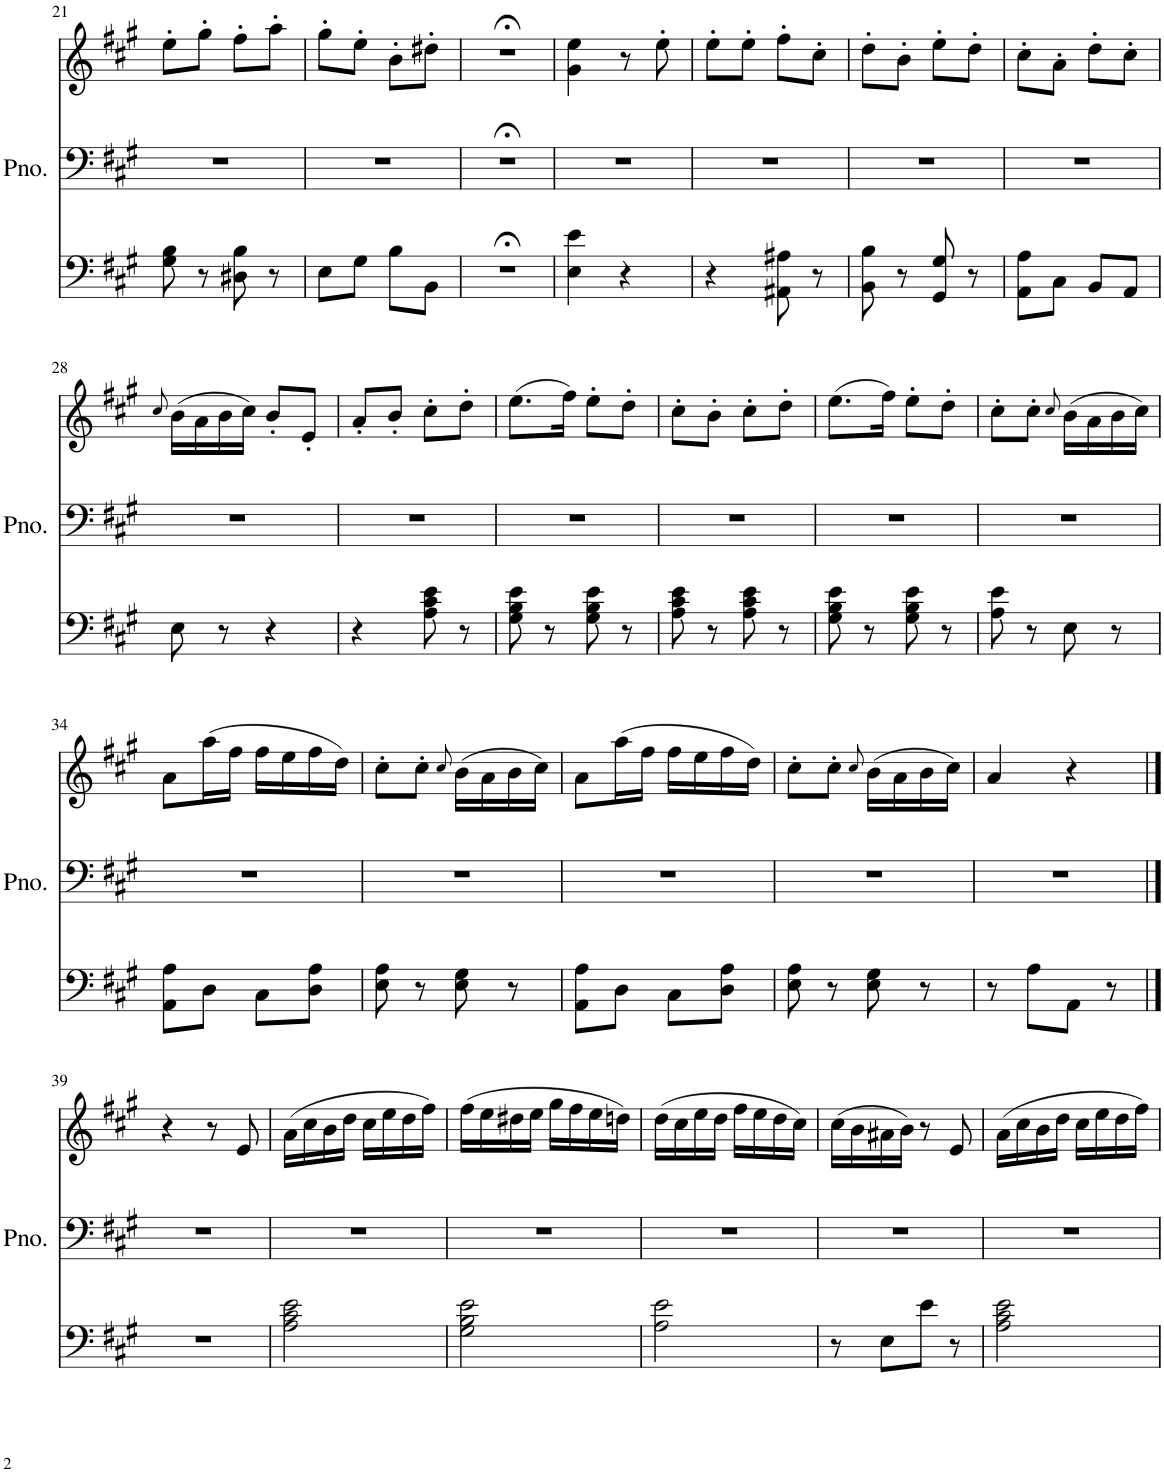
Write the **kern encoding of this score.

**kern	**kern	**kern
*part1	*part1	*part1
*staff3	*staff2	*staff1
*I"Piano	*	*
*I'Pno.	*	*
!!LO:PB:g=z
*clefF4	*clefF4	*clefG2
*k[f#c#g#]	*k[f#c#g#]	*k[f#c#g#]
*M2/4	*M2/4	*M2/4
=21	=21	=21
8G#\ 8B\	2r	8ee'\L
8r	.	8gg#'\J
8D#X\ 8B\	.	8ff#'\L
8r	.	8aa'\J
=22	=22	=22
8E\L	2r	8gg#'\L
8G#\J	.	8ee'\J
8B\L	.	8b'\L
8BB\J	.	8dd#X'\J
=23	=23	=23
2r;<	2r;<	2r;<
=24	=24	=24
4E\ 4e\	2r	4g#\ 4ee\
4r	.	8r
.	.	8ee'\
=25	=25	=25
4r	2r	8ee'\L
.	.	8ee'\J
8AA#X\ 8A#X\	.	8ff#'\L
8r	.	8cc#'\J
=26	=26	=26
8BB\ 8B\	2r	8dd'\L
8r	.	8b'\J
8GG#/ 8G#/	.	8ee'\L
8r	.	8dd'\J
=27	=27	=27
8AA\ 8A\L	2r	8cc#'\L
8C#\J	.	8a'\J
8BB/L	.	8dd'\L
8AA/J	.	8cc#'\J
!!LO:LB:g=z
=28	=28	=28
.	.	8qcc#/
8E\	2r	(16b\LL
.	.	16a\
8r	.	16b\
.	.	16cc#\JJ)
4r	.	8b'/L
.	.	8e'/J
=29	=29	=29
4r	2r	8a'/L
.	.	8b'/J
8A\ 8c#\ 8e\	.	8cc#'\L
8r	.	8dd'\J
=30	=30	=30
8G#\ 8B\ 8e\	2r	(8.ee\L
8r	.	.
.	.	16ff#\Jk)
8G#\ 8B\ 8e\	.	8ee'\L
8r	.	8dd'\J
=31	=31	=31
8A\ 8c#\ 8e\	2r	8cc#'\L
8r	.	8b'\J
8A\ 8c#\ 8e\	.	8cc#'\L
8r	.	8dd'\J
=32	=32	=32
8G#\ 8B\ 8e\	2r	(8.ee\L
8r	.	.
.	.	16ff#\Jk)
8G#\ 8B\ 8e\	.	8ee'\L
8r	.	8dd'\J
=33	=33	=33
8A\ 8e\	2r	8cc#'\L
8r	.	8cc#'\J
.	.	8qcc#/
8E\	.	(16b\LL
.	.	16a\
8r	.	16b\
.	.	16cc#\JJ)
!!LO:LB:g=z
=34	=34	=34
8AA\ 8A\L	2r	8a\L
8D\J	.	(16aa\L
.	.	16ff#\JJ
8C#\L	.	16ff#\LL
.	.	16ee\
8D\ 8A\J	.	16ff#\
.	.	16dd\JJ)
=35	=35	=35
8E\ 8A\	2r	8cc#'\L
8r	.	8cc#'\J
.	.	8qcc#/
8E\ 8G#\	.	(16b\LL
.	.	16a\
8r	.	16b\
.	.	16cc#\JJ)
=36	=36	=36
8AA\ 8A\L	2r	8a\L
8D\J	.	(16aa\L
.	.	16ff#\JJ
8C#\L	.	16ff#\LL
.	.	16ee\
8D\ 8A\J	.	16ff#\
.	.	16dd\JJ)
=37	=37	=37
8E\ 8A\	2r	8cc#'\L
8r	.	8cc#'\J
.	.	8qcc#/
8E\ 8G#\	.	(16b\LL
.	.	16a\
8r	.	16b\
.	.	16cc#\JJ)
=38	=38	=38
8r	2r	4a/
8A\L	.	.
8AA\J	.	4r
8r	.	.
!!LO:LB:g=z
==39	==39	==39
2r	2r	4r
.	.	8r
.	.	8e/
=40	=40	=40
2A\ 2c#\ 2e\	2r	(16a\LL
.	.	16cc#\
.	.	16b\
.	.	16dd\JJ
.	.	16cc#\LL
.	.	16ee\
.	.	16dd\
.	.	16ff#\JJ)
=41	=41	=41
2G#\ 2B\ 2e\	2r	(16ff#\LL
.	.	16ee\
.	.	16dd#X\
.	.	16ee\JJ
.	.	16gg#\LL
.	.	16ff#\
.	.	16ee\
.	.	16ddn\JJ)
=42	=42	=42
2A\ 2e\	2r	(16dd\LL
.	.	16cc#\
.	.	16ee\
.	.	16dd\JJ
.	.	16ff#\LL
.	.	16ee\
.	.	16dd\
.	.	16cc#\JJ)
=43	=43	=43
8r	2r	(16cc#\LL
.	.	16b\
8E\L	.	16a#X\
.	.	16b\JJ)
8e\J	.	8r
8r	.	8e/
=44	=44	=44
2A\ 2c#\ 2e\	2r	(16a\LL
.	.	16cc#\
.	.	16b\
.	.	16dd\JJ
.	.	16cc#\LL
.	.	16ee\
.	.	16dd\
.	.	16ff#\JJ)
=	=	=
*-	*-	*-
